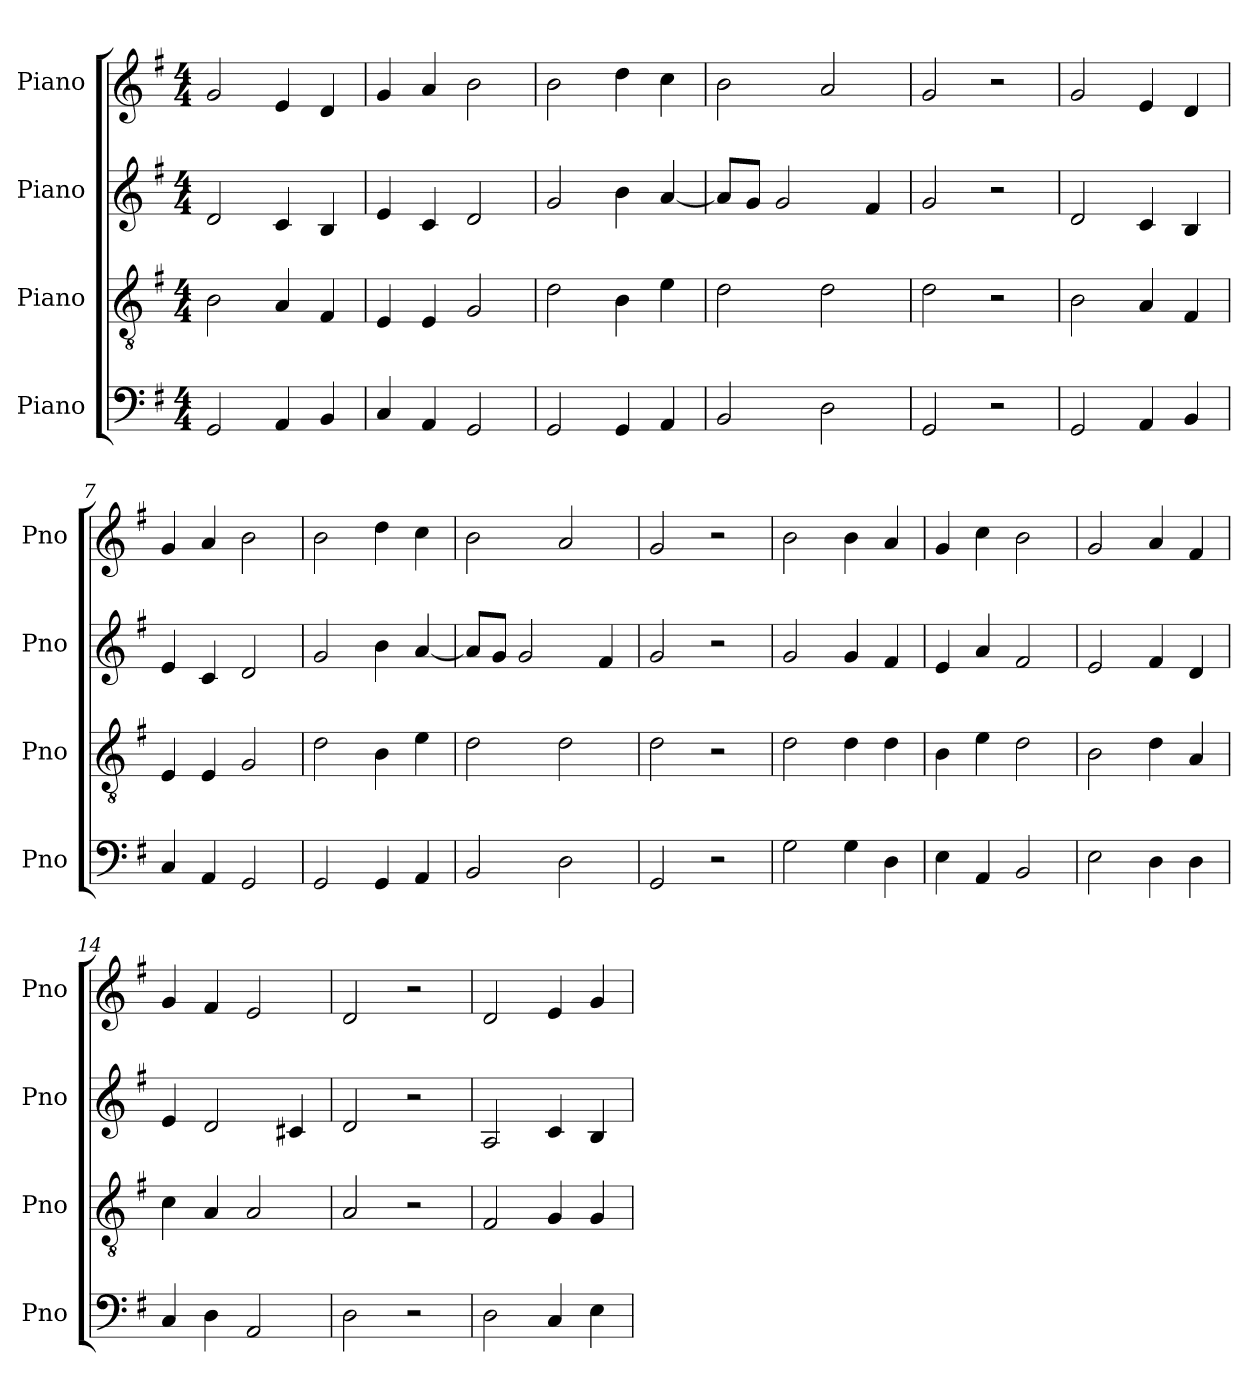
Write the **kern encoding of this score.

**kern	**kern	**kern	**kern
*part4	*part3	*part2	*part1
*staff4	*staff3	*staff2	*staff1
*I"Piano	*I"Piano	*I"Piano	*I"Piano
*I'Pno	*I'Pno	*I'Pno	*I'Pno
*clefF4	*clefGv2	*clefG2	*clefG2
*k[f#]	*k[f#]	*k[f#]	*k[f#]
*M4/4	*M4/4	*M4/4	*M4/4
=1	=1	=1	=1
2GG/	2B\	2d/	2g/
4AA/	4A/	4c/	4e/
4BB/	4F#/	4B/	4d/
=2	=2	=2	=2
4C/	4E/	4e/	4g/
4AA/	4E/	4c/	4a/
2GG/	2G/	2d/	2b\
=3	=3	=3	=3
2GG/	2d\	2g/	2b\
4GG/	4B\	4b\	4dd\
4AA/	4e\	[4a/	4cc\
=4	=4	=4	=4
2BB/	2d\	8a/L]	2b\
.	.	8g/J	.
.	.	2g/	.
2D\	2d\	.	2a/
.	.	4f#/	.
=5	=5	=5	=5
2GG/	2d\	2g/	2g/
2r	2r	2r	2r
=6	=6	=6	=6
2GG/	2B\	2d/	2g/
4AA/	4A/	4c/	4e/
4BB/	4F#/	4B/	4d/
=7	=7	=7	=7
4C/	4E/	4e/	4g/
4AA/	4E/	4c/	4a/
2GG/	2G/	2d/	2b\
=8	=8	=8	=8
2GG/	2d\	2g/	2b\
4GG/	4B\	4b\	4dd\
4AA/	4e\	[4a/	4cc\
!!LO:LB:g=z
=9	=9	=9	=9
2BB/	2d\	8a/L]	2b\
.	.	8g/J	.
.	.	2g/	.
2D\	2d\	.	2a/
.	.	4f#/	.
=10	=10	=10	=10
2GG/	2d\	2g/	2g/
2r	2r	2r	2r
=11	=11	=11	=11
2G\	2d\	2g/	2b\
4G\	4d\	4g/	4b\
4D\	4d\	4f#/	4a/
=12	=12	=12	=12
4E\	4B\	4e/	4g/
4AA/	4e\	4a/	4cc\
2BB/	2d\	2f#/	2b\
=13	=13	=13	=13
2E\	2B\	2e/	2g/
4D\	4d\	4f#/	4a/
4D\	4A/	4d/	4f#/
=14	=14	=14	=14
4C/	4c\	4e/	4g/
4D\	4A/	2d/	4f#/
2AA/	2A/	.	2e/
.	.	4c#X/	.
=15	=15	=15	=15
2D\	2A/	2d/	2d/
2r	2r	2r	2r
=16	=16	=16	=16
2D\	2F#/	2A/	2d/
4C/	4G/	4c/	4e/
4E\	4G/	4B/	4g/
=	=	=	=
*-	*-	*-	*-
